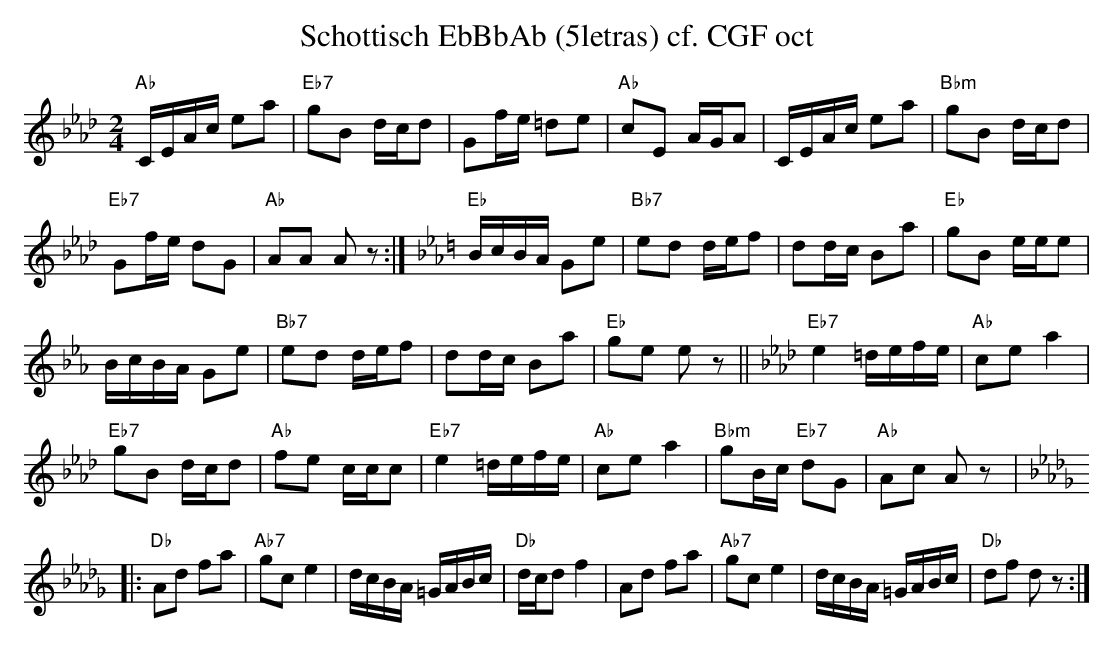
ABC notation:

X:1
T:Schottisch EbBbAb (5letras) cf. CGF oct
M:2/4
L:1/16
K:Abmaj%%MIDI gchordon
"Ab"CEAc e2a2 | "Eb7"g2B2 dcd2 | G2fe =d2e2 | "Ab"c2E2 AGA2 | CEAc e2a2 | "Bbm"g2B2 dcd2 |
"Eb7"G2fe d2G2 | "Ab"A2A2 A2z2 :| [K:Ebmaj] "Eb"BcBA G2e2 | "Bb7"e2d2 def2 | d2dc B2a2 | "Eb"g2B2 eee2 |
BcBA G2e2 | "Bb7"e2d2 def2 | d2dc B2a2 | "Eb"g2e2 e2z2 || [K:Abmaj] "Eb7"e4 =defe | "Ab"c2e2a4 |
"Eb7"g2B2 dcd2 | "Ab"f2e2 ccc2 | "Eb7"e4 =defe | "Ab"c2e2a4 | "Bbm"g2Bc "Eb7"d2G2 | "Ab"A2c2 A2z2 |: [K:Dbmaj]
"Db"A2d2 f2a2 | "Ab7"g2c2e4 | dcBA =GABc | "Db"dcd2f4 | A2d2 f2a2 | "Ab7"g2c2e4 | dcBA =GABc | "Db"d2f2 d2z2 :|
